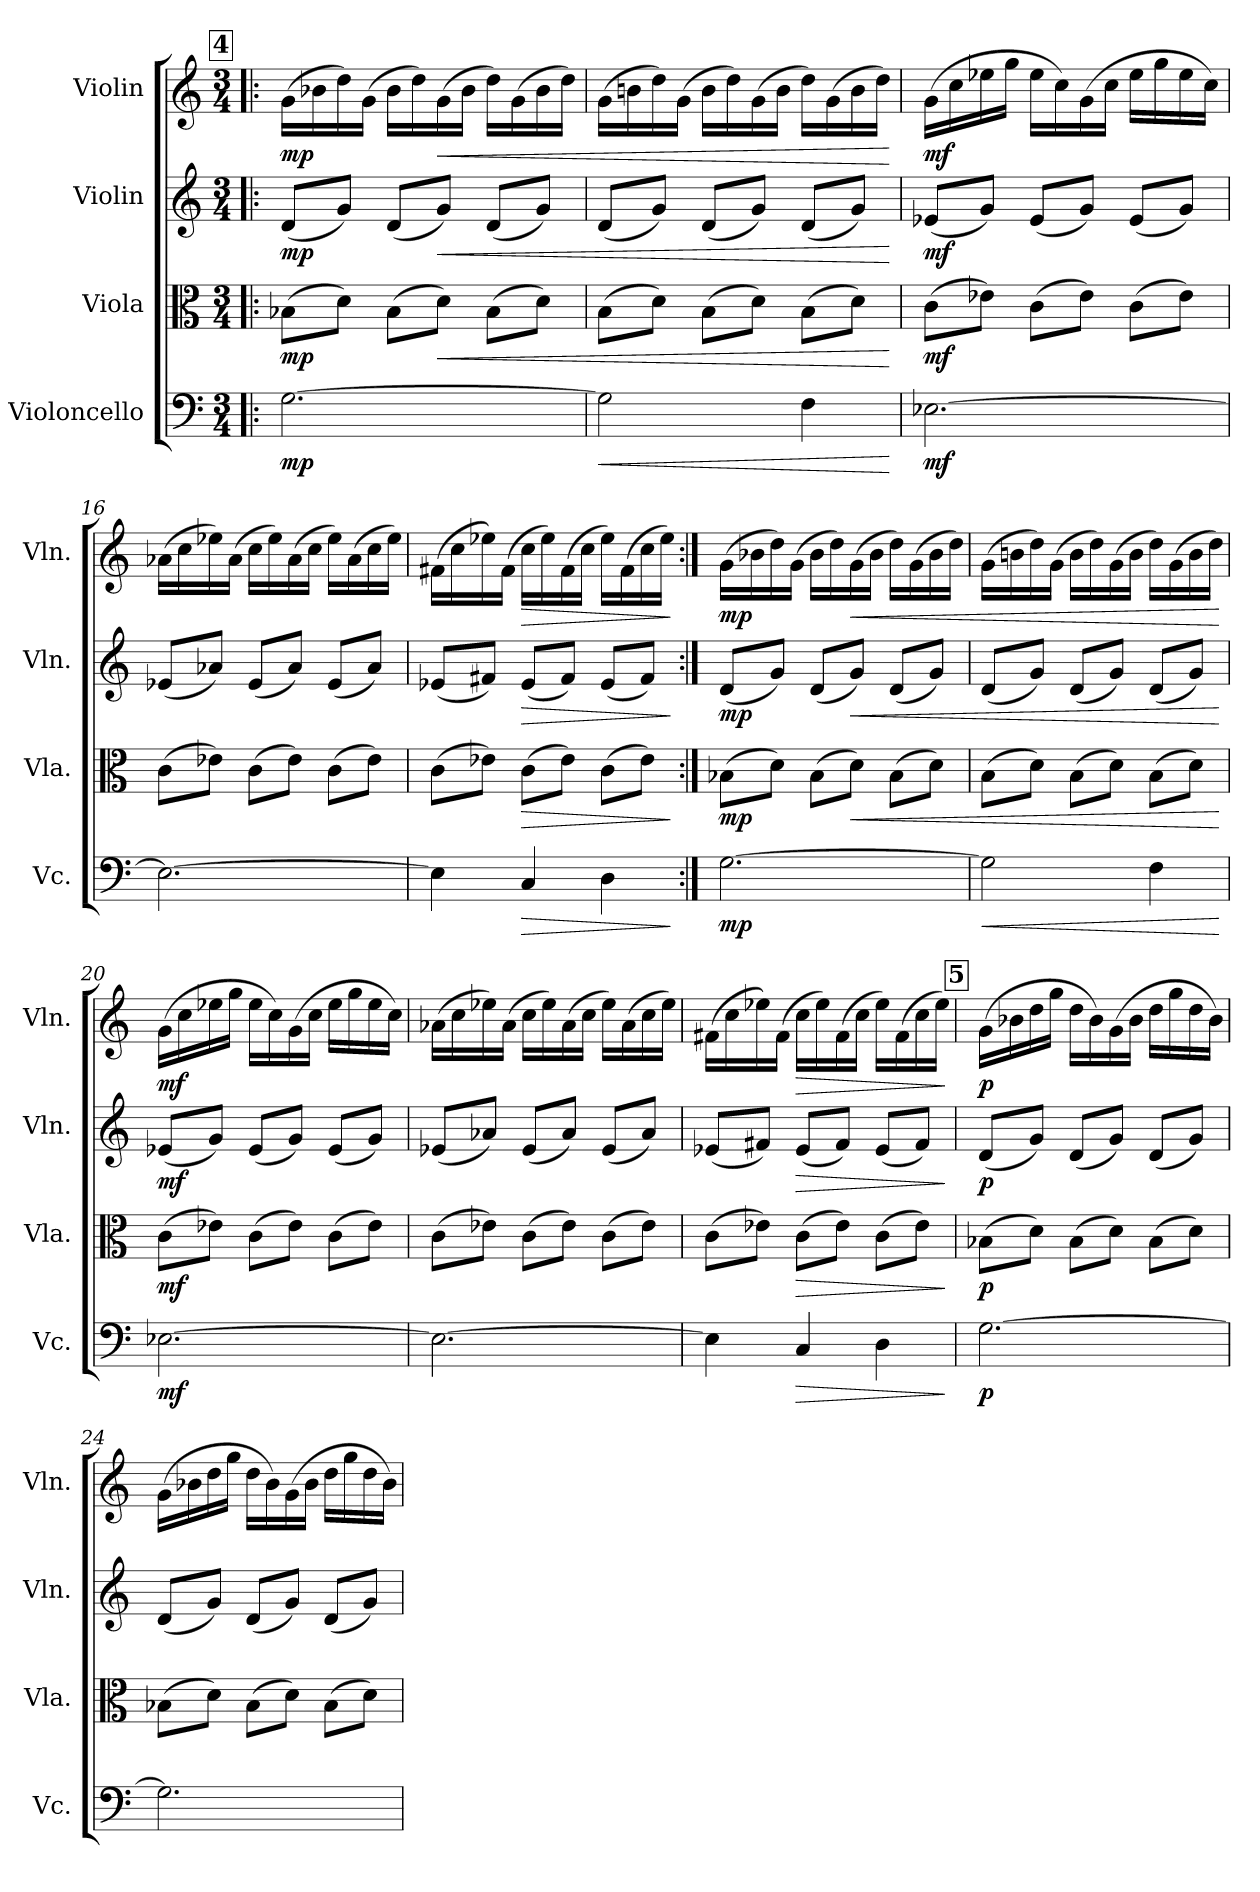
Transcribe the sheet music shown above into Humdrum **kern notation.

**kern	**dynam	**kern	**dynam	**kern	**dynam	**kern	**dynam
*part4	*part4	*part3	*part3	*part2	*part2	*part1	*part1
*staff4	*staff4	*staff3	*staff3	*staff2	*staff2	*staff1	*staff1
*I"Violoncello	*	*I"Viola	*	*I"Violin	*	*I"Violin	*
*I'Vc.	*	*I'Vla.	*	*I'Vln.	*	*I'Vln.	*
!!LO:LB:g=z
*clefF4	*	*clefC3	*	*clefG2	*	*clefG2	*
*k[]	*	*k[]	*	*k[]	*	*k[]	*
*M3/4	*	*M3/4	*	*M3/4	*	*M3/4	*
!!LO:REH:place=s1:a:B:fs=14:t=4
=13!|:	=13!|:	=13!|:	=13!|:	=13!|:	=13!|:	=13!|:	=13!|:
!	!LO:DY:b	!	!LO:DY:b	!	!LO:DY:b	!	!LO:DY:b
[2.G\	mp	(>8B-X\L	mp	(<8d/L	mp	(>16g\LL	mp
.	.	.	.	.	.	16b-X\	.
.	.	8d\J)	.	8g/J)	.	16dd\)	.
.	.	.	.	.	.	(>16g\JJ	.
.	.	(>8B-\L	.	(<8d/L	.	16b-\LL	.
.	.	.	.	.	.	16dd\)	.
!	!	!	!LO:HP:b	!	!LO:HP:b	!	!LO:HP:b
.	.	8d\J)	<	8g/J)	<	(>16g\	<
.	.	.	.	.	.	16b-\JJ	.
.	.	(>8B-\L	.	(<8d/L	.	16dd\LL)	.
.	.	.	.	.	.	(>16g\	.
.	.	8d\J)	.	8g/J)	.	16b-\	.
.	.	.	.	.	.	16dd\JJ)	.
=14	=14	=14	=14	=14	=14	=14	=14
!	!LO:HP:b	!	!	!	!	!	!
2G\]	<	(>8B\L	.	(<8d/L	.	(>16g\LL	.
.	.	.	.	.	.	16bn\	.
.	.	8d\J)	.	8g/J)	.	16dd\)	.
.	.	.	.	.	.	(>16g\JJ	.
.	.	(>8B\L	.	(<8d/L	.	16b\LL	.
.	.	.	.	.	.	16dd\)	.
.	.	8d\J)	.	8g/J)	.	(>16g\	.
.	.	.	.	.	.	16b\JJ	.
4F\	.	(>8B\L	.	(<8d/L	.	16dd\LL)	.
.	.	.	.	.	.	(>16g\	.
.	.	8d\J)	.	8g/J)	.	16b\	.
.	.	.	.	.	.	16dd\JJ)	.
.	[	.	[	.	[	.	[
=15	=15	=15	=15	=15	=15	=15	=15
!	!LO:DY:b	!	!LO:DY:b	!	!LO:DY:b	!	!LO:DY:b
[2.E-X\	mf	(>8c\L	mf	(<8e-X/L	mf	(>16g\LL	mf
.	.	.	.	.	.	16cc\	.
.	.	8e-X\J)	.	8g/J)	.	16ee-X\	.
.	.	.	.	.	.	16gg\JJ	.
.	.	(>8c\L	.	(<8e-/L	.	16ee-\LL	.
.	.	.	.	.	.	16cc\)	.
.	.	8e-\J)	.	8g/J)	.	(>16g\	.
.	.	.	.	.	.	16cc\JJ	.
.	.	(>8c\L	.	(<8e-/L	.	16ee-\LL	.
.	.	.	.	.	.	16gg\	.
.	.	8e-\J)	.	8g/J)	.	16ee-\	.
.	.	.	.	.	.	16cc\JJ)	.
=16	=16	=16	=16	=16	=16	=16	=16
2.E-\_	.	(>8c\L	.	(<8e-X/L	.	(>16a-X\LL	.
.	.	.	.	.	.	16cc\	.
.	.	8e-X\J)	.	8a-X/J)	.	16ee-X\)	.
.	.	.	.	.	.	(>16a-\JJ	.
.	.	(>8c\L	.	(<8e-/L	.	16cc\LL	.
.	.	.	.	.	.	16ee-\)	.
.	.	8e-\J)	.	8a-/J)	.	(>16a-\	.
.	.	.	.	.	.	16cc\JJ	.
.	.	(>8c\L	.	(<8e-/L	.	16ee-\LL)	.
.	.	.	.	.	.	(>16a-\	.
.	.	8e-\J)	.	8a-/J)	.	16cc\	.
.	.	.	.	.	.	16ee-\JJ)	.
=17	=17	=17	=17	=17	=17	=17	=17
4E-\]	.	(>8c\L	.	(<8e-X/L	.	(>16f#X\LL	.
.	.	.	.	.	.	16cc\	.
.	.	8e-X\J)	.	8f#X/J)	.	16ee-X\)	.
.	.	.	.	.	.	(>16f#\JJ	.
!	!LO:HP:b	!	!LO:HP:b	!	!LO:HP:b	!	!LO:HP:b
4C/	>	(>8c\L	>	(<8e-/L	>	16cc\LL	>
.	.	.	.	.	.	16ee-\)	.
.	.	8e-\J)	.	8f#/J)	.	(>16f#\	.
.	.	.	.	.	.	16cc\JJ	.
4D\	.	(>8c\L	.	(<8e-/L	.	16ee-\LL)	.
.	.	.	.	.	.	(>16f#\	.
.	.	8e-\J)	.	8f#/J)	.	16cc\	.
.	.	.	.	.	.	16ee-\JJ)	.
.	]	.	]	.	]	.	]
!!LO:PB:g=z
=18:|!	=18:|!	=18:|!	=18:|!	=18:|!	=18:|!	=18:|!	=18:|!
!	!LO:DY:b	!	!LO:DY:b	!	!LO:DY:b	!	!LO:DY:b
[2.G\	mp	(>8B-X\L	mp	(<8d/L	mp	(>16g\LL	mp
.	.	.	.	.	.	16b-X\	.
.	.	8d\J)	.	8g/J)	.	16dd\)	.
.	.	.	.	.	.	(>16g\JJ	.
.	.	(>8B-\L	.	(<8d/L	.	16b-\LL	.
.	.	.	.	.	.	16dd\)	.
!	!	!	!LO:HP:b	!	!LO:HP:b	!	!LO:HP:b
.	.	8d\J)	<	8g/J)	<	(>16g\	<
.	.	.	.	.	.	16b-\JJ	.
.	.	(>8B-\L	.	(<8d/L	.	16dd\LL)	.
.	.	.	.	.	.	(>16g\	.
.	.	8d\J)	.	8g/J)	.	16b-\	.
.	.	.	.	.	.	16dd\JJ)	.
=19	=19	=19	=19	=19	=19	=19	=19
!	!LO:HP:b	!	!	!	!	!	!
2G\]	<	(>8B\L	.	(<8d/L	.	(>16g\LL	.
.	.	.	.	.	.	16bn\	.
.	.	8d\J)	.	8g/J)	.	16dd\)	.
.	.	.	.	.	.	(>16g\JJ	.
.	.	(>8B\L	.	(<8d/L	.	16b\LL	.
.	.	.	.	.	.	16dd\)	.
.	.	8d\J)	.	8g/J)	.	(>16g\	.
.	.	.	.	.	.	16b\JJ	.
4F\	.	(>8B\L	.	(<8d/L	.	16dd\LL)	.
.	.	.	.	.	.	(>16g\	.
.	.	8d\J)	.	8g/J)	.	16b\	.
.	.	.	.	.	.	16dd\JJ)	.
.	[	.	[	.	[	.	[
=20	=20	=20	=20	=20	=20	=20	=20
!	!LO:DY:b	!	!LO:DY:b	!	!LO:DY:b	!	!LO:DY:b
[2.E-X\	mf	(>8c\L	mf	(<8e-X/L	mf	(>16g\LL	mf
.	.	.	.	.	.	16cc\	.
.	.	8e-X\J)	.	8g/J)	.	16ee-X\	.
.	.	.	.	.	.	16gg\JJ	.
.	.	(>8c\L	.	(<8e-/L	.	16ee-\LL	.
.	.	.	.	.	.	16cc\)	.
.	.	8e-\J)	.	8g/J)	.	(>16g\	.
.	.	.	.	.	.	16cc\JJ	.
.	.	(>8c\L	.	(<8e-/L	.	16ee-\LL	.
.	.	.	.	.	.	16gg\	.
.	.	8e-\J)	.	8g/J)	.	16ee-\	.
.	.	.	.	.	.	16cc\JJ)	.
=21	=21	=21	=21	=21	=21	=21	=21
2.E-\_	.	(>8c\L	.	(<8e-X/L	.	(>16a-X\LL	.
.	.	.	.	.	.	16cc\	.
.	.	8e-X\J)	.	8a-X/J)	.	16ee-X\)	.
.	.	.	.	.	.	(>16a-\JJ	.
.	.	(>8c\L	.	(<8e-/L	.	16cc\LL	.
.	.	.	.	.	.	16ee-\)	.
.	.	8e-\J)	.	8a-/J)	.	(>16a-\	.
.	.	.	.	.	.	16cc\JJ	.
.	.	(>8c\L	.	(<8e-/L	.	16ee-\LL)	.
.	.	.	.	.	.	(>16a-\	.
.	.	8e-\J)	.	8a-/J)	.	16cc\	.
.	.	.	.	.	.	16ee-\JJ)	.
=22	=22	=22	=22	=22	=22	=22	=22
4E-\]	.	(>8c\L	.	(<8e-X/L	.	(>16f#X\LL	.
.	.	.	.	.	.	16cc\	.
.	.	8e-X\J)	.	8f#X/J)	.	16ee-X\)	.
.	.	.	.	.	.	(>16f#\JJ	.
!	!LO:HP:b	!	!LO:HP:b	!	!LO:HP:b	!	!LO:HP:b
4C/	>	(>8c\L	>	(<8e-/L	>	16cc\LL	>
.	.	.	.	.	.	16ee-\)	.
.	.	8e-\J)	.	8f#/J)	.	(>16f#\	.
.	.	.	.	.	.	16cc\JJ	.
4D\	.	(>8c\L	.	(<8e-/L	.	16ee-\LL)	.
.	.	.	.	.	.	(>16f#\	.
.	.	8e-\J)	.	8f#/J)	.	16cc\	.
.	.	.	.	.	.	16ee-\JJ)	.
.	]	.	]	.	]	.	]
!!LO:LB:g=z
!!LO:REH:place=s1:a:B:fs=14:t=5
=23	=23	=23	=23	=23	=23	=23	=23
!	!LO:DY:b	!	!LO:DY:b	!	!LO:DY:b	!	!LO:DY:b
[2.G\	p	(>8B-X\L	p	(<8d/L	p	(>16g\LL	p
.	.	.	.	.	.	16b-X\	.
.	.	8d\J)	.	8g/J)	.	16dd\	.
.	.	.	.	.	.	16gg\JJ	.
.	.	(>8B-\L	.	(<8d/L	.	16dd\LL	.
.	.	.	.	.	.	16b-\)	.
.	.	8d\J)	.	8g/J)	.	(>16g\	.
.	.	.	.	.	.	16b-\JJ	.
.	.	(>8B-\L	.	(<8d/L	.	16dd\LL	.
.	.	.	.	.	.	16gg\	.
.	.	8d\J)	.	8g/J)	.	16dd\	.
.	.	.	.	.	.	16b-\JJ)	.
=24	=24	=24	=24	=24	=24	=24	=24
2.G\]	.	(>8B-X\L	.	(<8d/L	.	(>16g\LL	.
.	.	.	.	.	.	16b-X\	.
.	.	8d\J)	.	8g/J)	.	16dd\	.
.	.	.	.	.	.	16gg\JJ	.
.	.	(>8B-\L	.	(<8d/L	.	16dd\LL	.
.	.	.	.	.	.	16b-\)	.
.	.	8d\J)	.	8g/J)	.	(>16g\	.
.	.	.	.	.	.	16b-\JJ	.
.	.	(>8B-\L	.	(<8d/L	.	16dd\LL	.
.	.	.	.	.	.	16gg\	.
.	.	8d\J)	.	8g/J)	.	16dd\	.
.	.	.	.	.	.	16b-\JJ)	.
=	=	=	=	=	=	=	=
*-	*-	*-	*-	*-	*-	*-	*-
